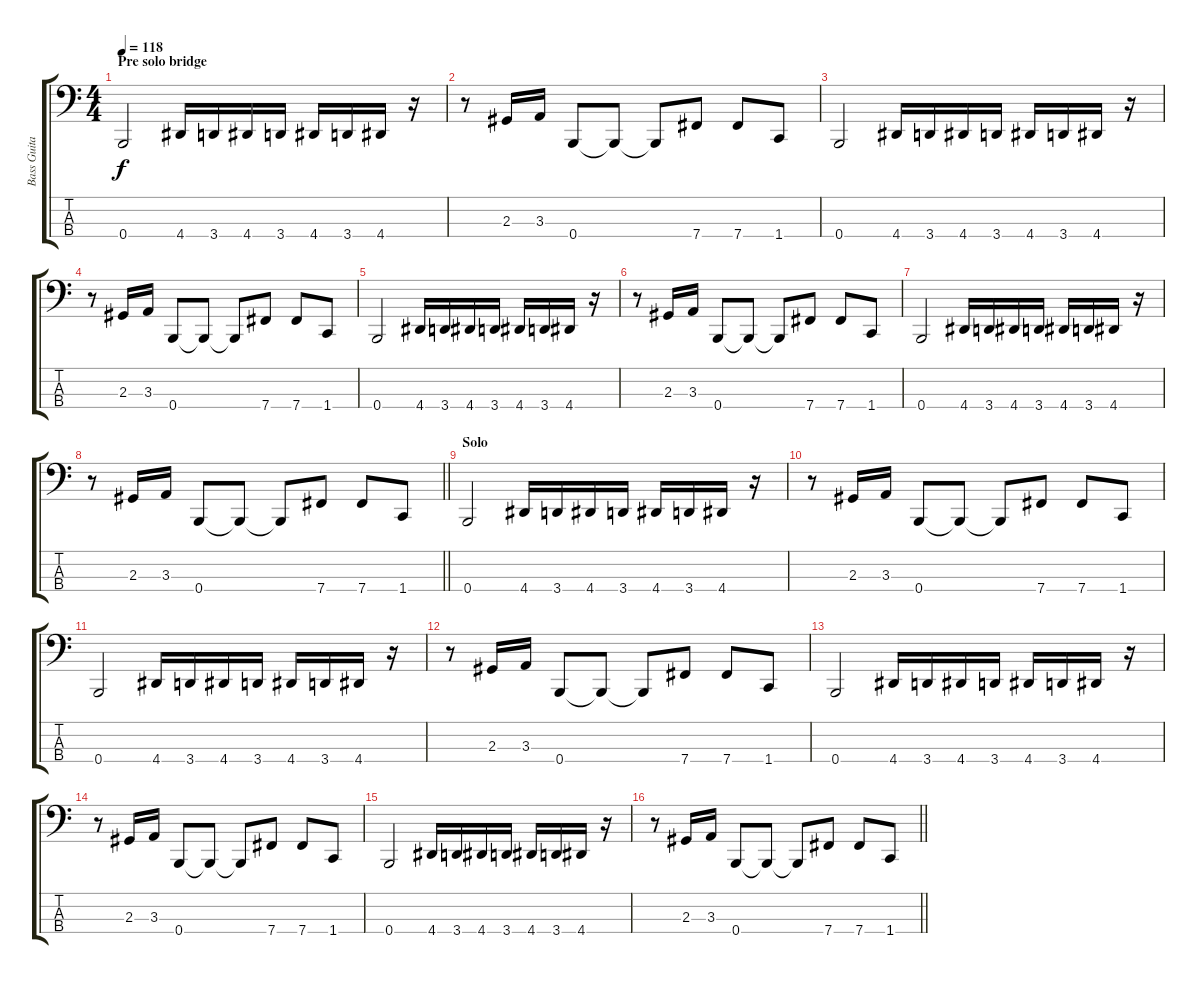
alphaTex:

\track ("Bass Guitar" "Bass Guita") {instrument electricbassfinger}
\staff {score tabs}
\tuning (E2 B1 Gb1 B0) {hide}
\ts (4 4)
\section ("" "Pre solo bridge")
\tempo 118
\clef f4
\ks c
0.4.2{dy f} 4.4.16 3.4.16 4.4.16 3.4.16 4.4.16 3.4.16 4.4.16 r.16 |
r.8 2.3.16 3.3.16 0.4.8 0.4{t}.8 0.4{t}.8 7.4.8 7.4.8 1.4.8 |
0.4.2 4.4.16 3.4.16 4.4.16 3.4.16 4.4.16 3.4.16 4.4.16 r.16 |
r.8 2.3.16 3.3.16 0.4.8 0.4{t}.8 0.4{t}.8 7.4.8 7.4.8 1.4.8 |
0.4.2 4.4.16 3.4.16 4.4.16 3.4.16 4.4.16 3.4.16 4.4.16 r.16 |
r.8 2.3.16 3.3.16 0.4.8 0.4{t}.8 0.4{t}.8 7.4.8 7.4.8 1.4.8 |
0.4.2 4.4.16 3.4.16 4.4.16 3.4.16 4.4.16 3.4.16 4.4.16 r.16 |
\barLineRight lightlight
r.8 2.3.16 3.3.16 0.4.8 0.4{t}.8 0.4{t}.8 7.4.8 7.4.8 1.4.8 |
\section ("" "Solo")
0.4.2 4.4.16 3.4.16 4.4.16 3.4.16 4.4.16 3.4.16 4.4.16 r.16 |
r.8 2.3.16 3.3.16 0.4.8 0.4{t}.8 0.4{t}.8 7.4.8 7.4.8 1.4.8 |
0.4.2 4.4.16 3.4.16 4.4.16 3.4.16 4.4.16 3.4.16 4.4.16 r.16 |
r.8 2.3.16 3.3.16 0.4.8 0.4{t}.8 0.4{t}.8 7.4.8 7.4.8 1.4.8 |
0.4.2 4.4.16 3.4.16 4.4.16 3.4.16 4.4.16 3.4.16 4.4.16 r.16 |
r.8 2.3.16 3.3.16 0.4.8 0.4{t}.8 0.4{t}.8 7.4.8 7.4.8 1.4.8 |
0.4.2 4.4.16 3.4.16 4.4.16 3.4.16 4.4.16 3.4.16 4.4.16 r.16 |
\barLineRight lightlight
r.8 2.3.16 3.3.16 0.4.8 0.4{t}.8 0.4{t}.8 7.4.8 7.4.8 1.4.8
